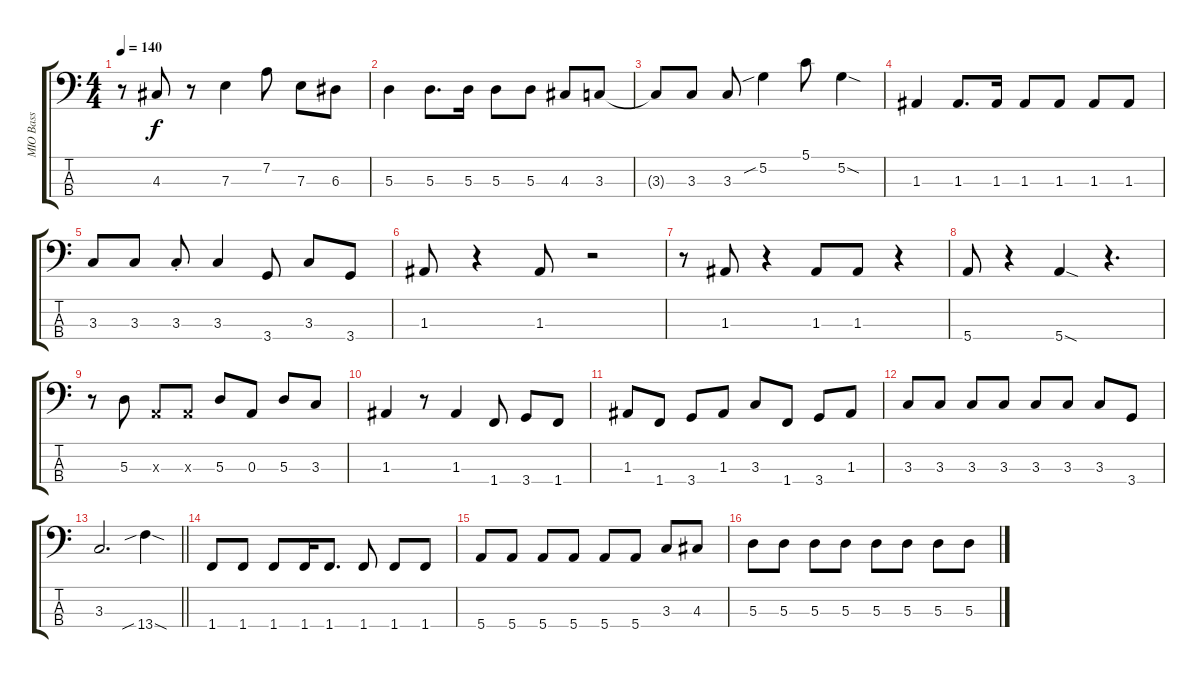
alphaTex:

\track ("MIO Bass" "MIO Bass") {instrument electricbassfinger}
\staff {score tabs}
\tuning (G2 D2 A1 E1) {hide}
\ts (4 4)
\tempo 140
\clef f4
\ks c
r.8{dy f} 4.3.8 r.8 7.3.4 7.2.8 7.3.8 6.3.8 |
5.3.4 5.3.8{d} 5.3.16 5.3.8 5.3.8 4.3.8 3.3.8 |
3.3{t}.8 3.3.8 3.3.8 5.2{sib}.4 5.1.8 5.2{sod}.4 |
1.3.4 1.3.8{d} 1.3.16 1.3.8 1.3.8 1.3.8 1.3.8 |
3.3.8 3.3.8 3.3{st}.8 3.3.4 3.4.8 3.3.8 3.4.8 |
1.3.8 r.4 1.3.8 r.2 |
r.8 1.3.8 r.4 1.3.8 1.3.8 r.4 |
5.4.8 r.4 5.4{sod}.4 r.4{d} |
r.8 5.3.8 0.3{x}.8 0.3{x}.8 5.3.8 0.3.8 5.3.8 3.3.8 |
1.3.4 r.8 1.3.4 1.4.8 3.4.8 1.4.8 |
1.3.8 1.4.8 3.4.8 1.3.8 3.3.8 1.4.8 3.4.8 1.3.8 |
3.3.8 3.3.8 3.3.8 3.3.8 3.3.8 3.3.8 3.3.8 3.4.8 |
\barLineRight lightlight
3.3.2{d} 13.4{sib sod}.4 |
1.4.8 1.4.8 1.4.8 1.4.16 1.4.8{d} 1.4.8 1.4.8 1.4.8 |
5.4.8 5.4.8 5.4.8 5.4.8 5.4.8 5.4.8 3.3.8 4.3.8 |
5.3.8 5.3.8 5.3.8 5.3.8 5.3.8 5.3.8 5.3.8 5.3.8
